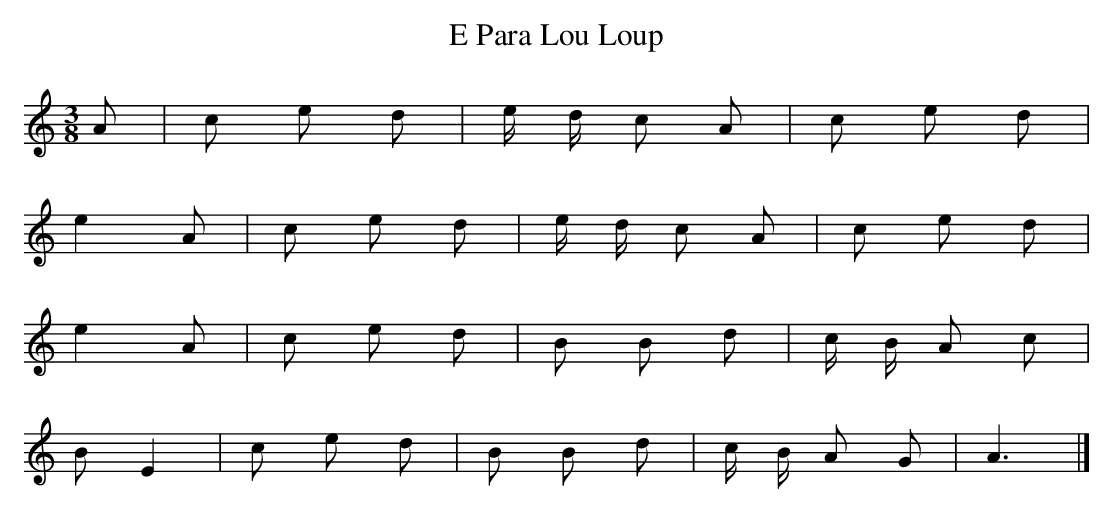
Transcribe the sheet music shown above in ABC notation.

X:1
T:E Para Lou Loup
M:3/8
L:1/8
K:Am
A | c e d | e/ d/ c A | c e d |
e2 A | c e d | e/ d/ c A | c e d |
e2 A | c e d  | B B d | c/ B/ A c |
B E2 | c e d | B B d | c/ B/ A G | A3 |]
